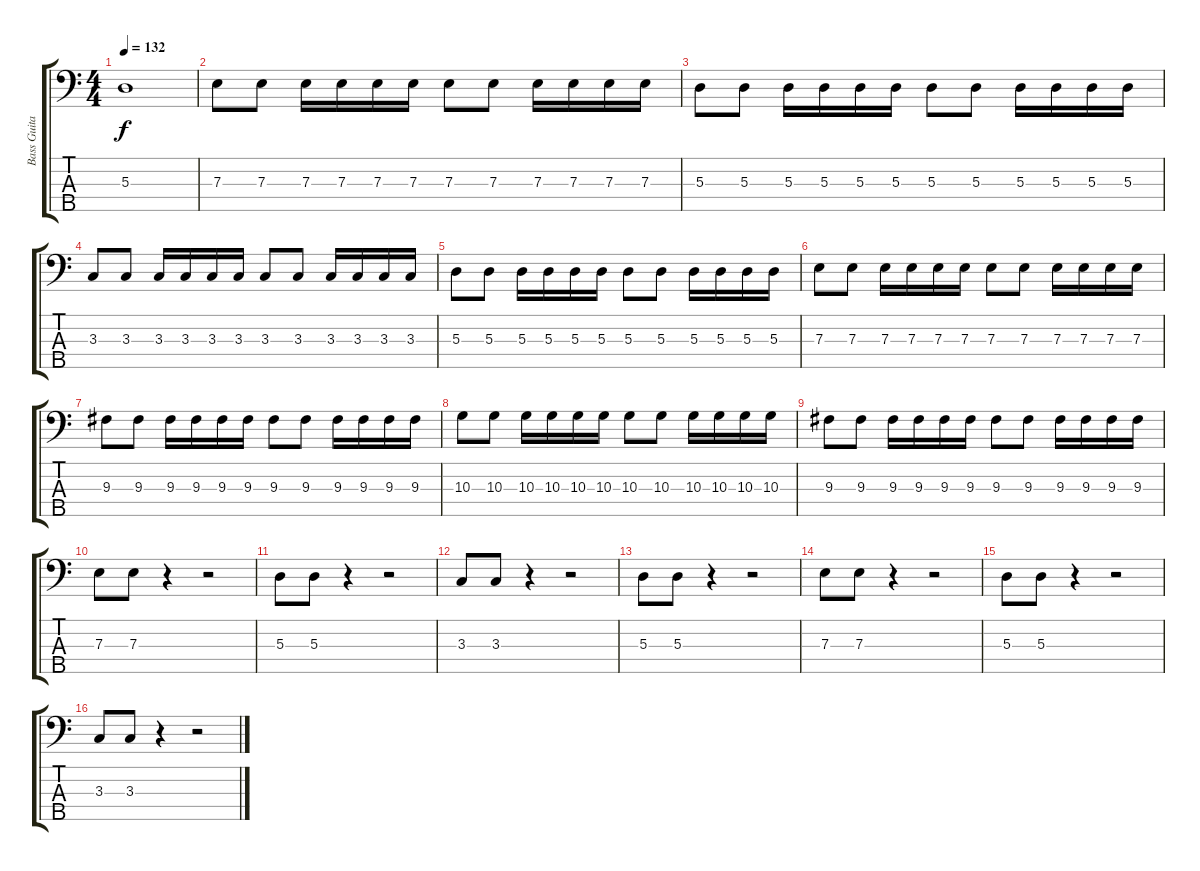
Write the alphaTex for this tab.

\track ("Bass Guitar(s)" "Bass Guita") {instrument electricbasspick}
\staff {score tabs}
\tuning (G2 D2 A1 E1 B0) {hide}
\ts (4 4)
\tempo 132
\clef f4
\ks c
5.3.1{dy f} |
7.3.8 7.3.8 7.3.16 7.3.16 7.3.16 7.3.16 7.3.8 7.3.8 7.3.16 7.3.16 7.3.16 7.3.16 |
5.3.8 5.3.8 5.3.16 5.3.16 5.3.16 5.3.16 5.3.8 5.3.8 5.3.16 5.3.16 5.3.16 5.3.16 |
3.3.8 3.3.8 3.3.16 3.3.16 3.3.16 3.3.16 3.3.8 3.3.8 3.3.16 3.3.16 3.3.16 3.3.16 |
5.3.8 5.3.8 5.3.16 5.3.16 5.3.16 5.3.16 5.3.8 5.3.8 5.3.16 5.3.16 5.3.16 5.3.16 |
7.3.8 7.3.8 7.3.16 7.3.16 7.3.16 7.3.16 7.3.8 7.3.8 7.3.16 7.3.16 7.3.16 7.3.16 |
9.3.8 9.3.8 9.3.16 9.3.16 9.3.16 9.3.16 9.3.8 9.3.8 9.3.16 9.3.16 9.3.16 9.3.16 |
10.3.8 10.3.8 10.3.16 10.3.16 10.3.16 10.3.16 10.3.8 10.3.8 10.3.16 10.3.16 10.3.16 10.3.16 |
9.3.8 9.3.8 9.3.16 9.3.16 9.3.16 9.3.16 9.3.8 9.3.8 9.3.16 9.3.16 9.3.16 9.3.16 |
7.3.8 7.3.8 r.4 r.2 |
5.3.8 5.3.8 r.4 r.2 |
3.3.8 3.3.8 r.4 r.2 |
5.3.8 5.3.8 r.4 r.2 |
7.3.8 7.3.8 r.4 r.2 |
5.3.8 5.3.8 r.4 r.2 |
3.3.8 3.3.8 r.4 r.2
